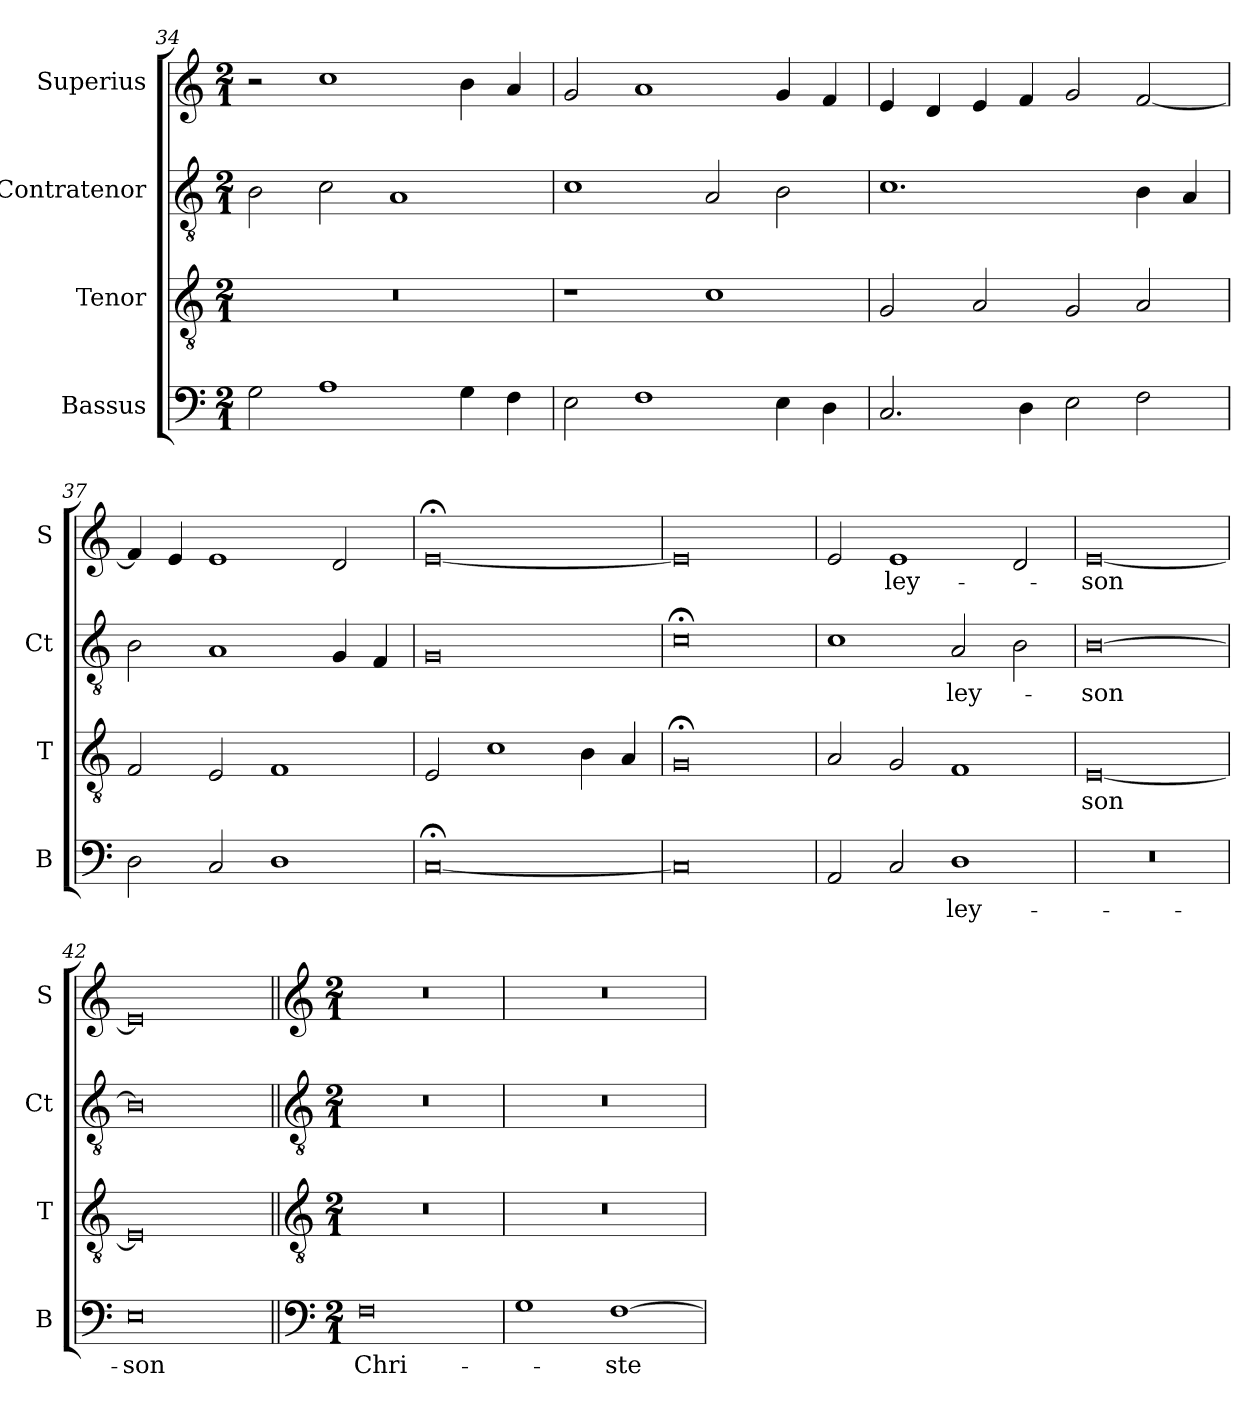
**kern	**text	**kern	**text	**kern	**text	**kern	**text
*part4	*part4	*part3	*part3	*part2	*part2	*part1	*part1
*staff4	*staff4	*staff3	*staff3	*staff2	*staff2	*staff1	*staff1
*I"Bassus	*	*I"Tenor	*	*I"Contratenor	*	*I"Superius	*
*I'B	*	*I'T	*	*I'Ct	*	*I'S	*
*clefF4	*	*clefGv2	*	*clefGv2	*	*clefG2	*
*k[]	*	*k[]	*	*k[]	*	*k[]	*
*M2/1	*	*M2/1	*	*M2/1	*	*M2/1	*
=34	=34	=34	=34	=34	=34	=34	=34
2G\	.	0r	.	2B\	.	2r	.
1A	.	.	.	2c\	.	1cc	.
.	.	.	.	1A	.	.	.
4G\	.	.	.	.	.	4b\	.
4F\	.	.	.	.	.	4a/	.
=35	=35	=35	=35	=35	=35	=35	=35
2E\	.	1r	.	1c	.	2g/	.
1F	.	.	.	.	.	1a	.
.	.	1c	.	2A/	.	.	.
4E\	.	.	.	2B\	.	4g/	.
4D\	.	.	.	.	.	4f/	.
=36	=36	=36	=36	=36	=36	=36	=36
2.C/	.	2G/	.	1.c	.	4e/	.
.	.	.	.	.	.	4d/	.
.	.	2A/	.	.	.	4e/	.
4D\	.	.	.	.	.	4f/	.
2E\	.	2G/	.	.	.	2g/	.
2F\	.	2A/	.	4B\	.	[2f/	.
.	.	.	.	4A/	.	.	.
=37	=37	=37	=37	=37	=37	=37	=37
2D\	.	2F/	.	2B\	.	4f/]	.
.	.	.	.	.	.	4e/	.
2C/	.	2E/	.	1A	.	1e	.
1D	.	1F	.	.	.	.	.
.	.	.	.	4G/	.	2d/	.
.	.	.	.	4F/	.	.	.
=38	=38	=38	=38	=38	=38	=38	=38
[0C;<	.	2E/	.	0G	.	[0e;<	.
.	.	1c	.	.	.	.	.
.	.	4B\	.	.	.	.	.
.	.	4A/	.	.	.	.	.
=39	=39	=39	=39	=39	=39	=39	=39
0C]	.	0G;<	.	0c;<	.	0e]	.
=40	=40	=40	=40	=40	=40	=40	=40
2AA/	.	2A/	.	1c	.	2e/	.
2C/	.	2G/	.	.	.	1e	-ley-
1D	-ley-	1F	.	2A/	-ley-	.	.
.	.	.	.	2B\	.	2d/	.
=41	=41	=41	=41	=41	=41	=41	=41
0r	.	[0E	-son	[0B	-son	[0e	-son
=42	=42	=42	=42	=42	=42	=42	=42
0E	-son	0E]	.	0B]	.	0e]	.
!!LO:LB:g=z
=43||	=43||	=43||	=43||	=43||	=43||	=43||	=43||
*clefF4	*	*clefGv2	*	*clefGv2	*	*clefG2	*
*k[]	*	*k[]	*	*k[]	*	*k[]	*
*M2/1	*	*M2/1	*	*M2/1	*	*M2/1	*
0F	Chri-	0r	.	0r	.	0r	.
=44	=44	=44	=44	=44	=44	=44	=44
1G	.	0r	.	0r	.	0r	.
[1F	-ste-	.	.	.	.	.	.
=	=	=	=	=	=	=	=
*-	*-	*-	*-	*-	*-	*-	*-
